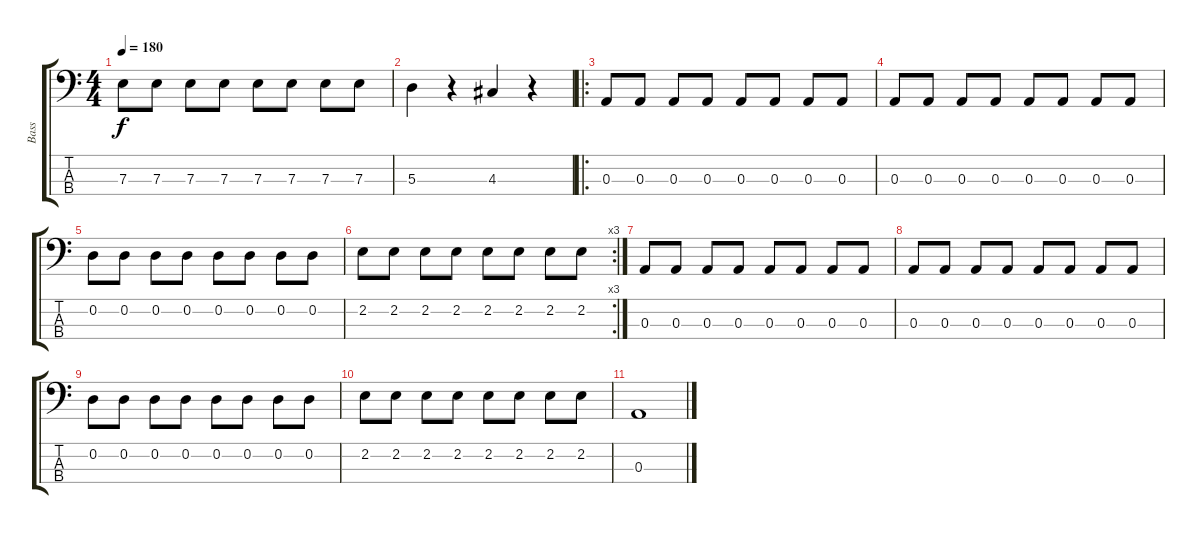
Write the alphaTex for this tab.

\track ("Bass" "Bass") {instrument electricbasspick}
\staff {score tabs}
\tuning (G2 D2 A1 E1) {hide}
\ts (4 4)
\tempo 180
\clef f4
\ks c
7.3.8{dy f} 7.3.8 7.3.8 7.3.8 7.3.8 7.3.8 7.3.8 7.3.8 |
5.3.4 r.4 4.3.4 r.4 |
\ro
0.3.8 0.3.8 0.3.8 0.3.8 0.3.8 0.3.8 0.3.8 0.3.8 |
0.3.8 0.3.8 0.3.8 0.3.8 0.3.8 0.3.8 0.3.8 0.3.8 |
0.2.8 0.2.8 0.2.8 0.2.8 0.2.8 0.2.8 0.2.8 0.2.8 |
\rc 3
2.2.8 2.2.8 2.2.8 2.2.8 2.2.8 2.2.8 2.2.8 2.2.8 |
0.3.8 0.3.8 0.3.8 0.3.8 0.3.8 0.3.8 0.3.8 0.3.8 |
0.3.8 0.3.8 0.3.8 0.3.8 0.3.8 0.3.8 0.3.8 0.3.8 |
0.2.8 0.2.8 0.2.8 0.2.8 0.2.8 0.2.8 0.2.8 0.2.8 |
2.2.8 2.2.8 2.2.8 2.2.8 2.2.8 2.2.8 2.2.8 2.2.8 |
0.3.1
